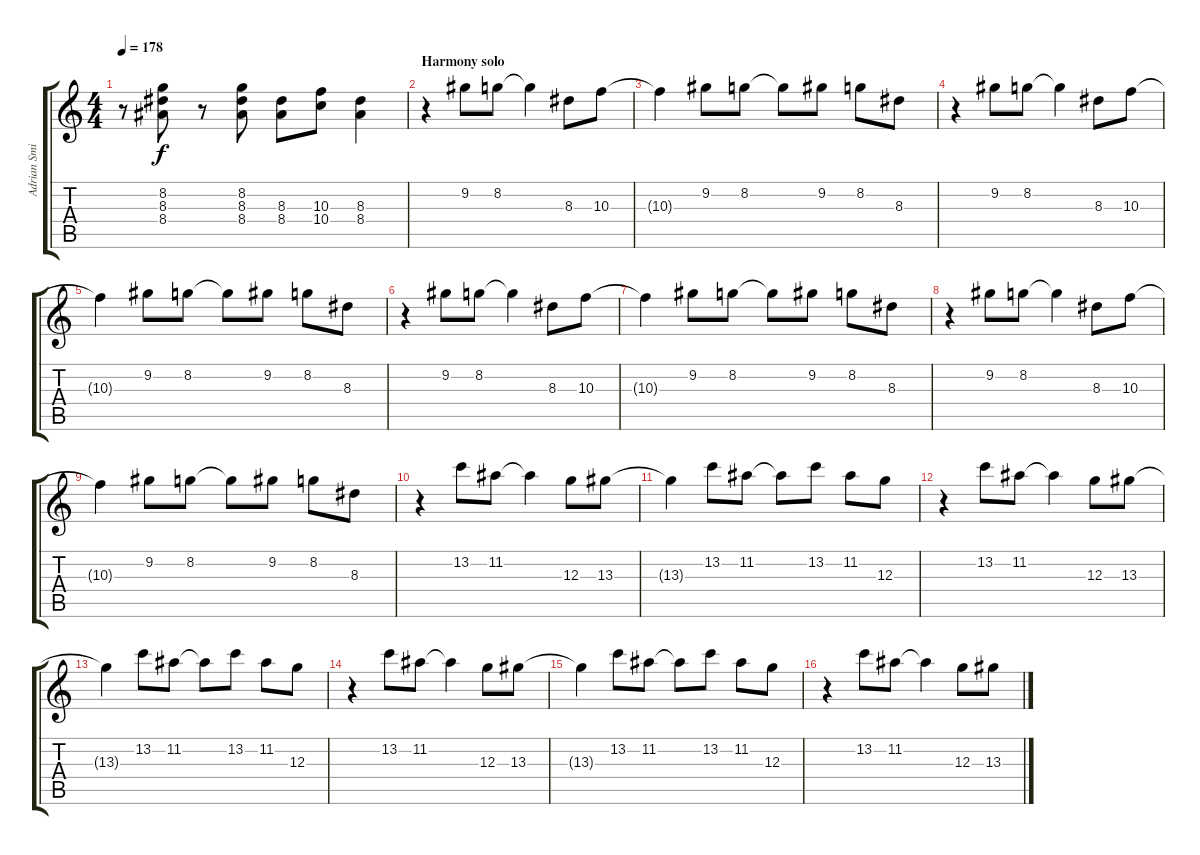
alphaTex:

\track ("Adrian Smith - Guitar" "Adrian Smi") {instrument distortionguitar}
\staff {score tabs}
\tuning (E4 B3 G3 D3 A2 E2) {hide}
\ts (4 4)
\tempo 178
\clef g2
\ks c
r.8{dy f} (8.2 8.3 8.4).8 r.8 (8.2 8.3 8.4).8 (8.3 8.4).8 (10.3 10.4).8 (8.3 8.4).4 |
\section ("" "Harmony solo")
r.4 9.2.8 8.2.8 8.2{t}.4 8.3.8 10.3.8 |
10.3{t}.4 9.2.8 8.2.8 8.2{t}.8 9.2.8 8.2.8 8.3.8 |
r.4 9.2.8 8.2.8 8.2{t}.4 8.3.8 10.3.8 |
10.3{t}.4 9.2.8 8.2.8 8.2{t}.8 9.2.8 8.2.8 8.3.8 |
r.4 9.2.8 8.2.8 8.2{t}.4 8.3.8 10.3.8 |
10.3{t}.4 9.2.8 8.2.8 8.2{t}.8 9.2.8 8.2.8 8.3.8 |
r.4 9.2.8 8.2.8 8.2{t}.4 8.3.8 10.3.8 |
10.3{t}.4 9.2.8 8.2.8 8.2{t}.8 9.2.8 8.2.8 8.3.8 |
r.4 13.2.8 11.2.8 11.2{t}.4 12.3.8 13.3.8 |
13.3{t}.4 13.2.8 11.2.8 11.2{t}.8 13.2.8 11.2.8 12.3.8 |
r.4 13.2.8 11.2.8 11.2{t}.4 12.3.8 13.3.8 |
13.3{t}.4 13.2.8 11.2.8 11.2{t}.8 13.2.8 11.2.8 12.3.8 |
r.4 13.2.8 11.2.8 11.2{t}.4 12.3.8 13.3.8 |
13.3{t}.4 13.2.8 11.2.8 11.2{t}.8 13.2.8 11.2.8 12.3.8 |
r.4 13.2.8 11.2.8 11.2{t}.4 12.3.8 13.3.8
